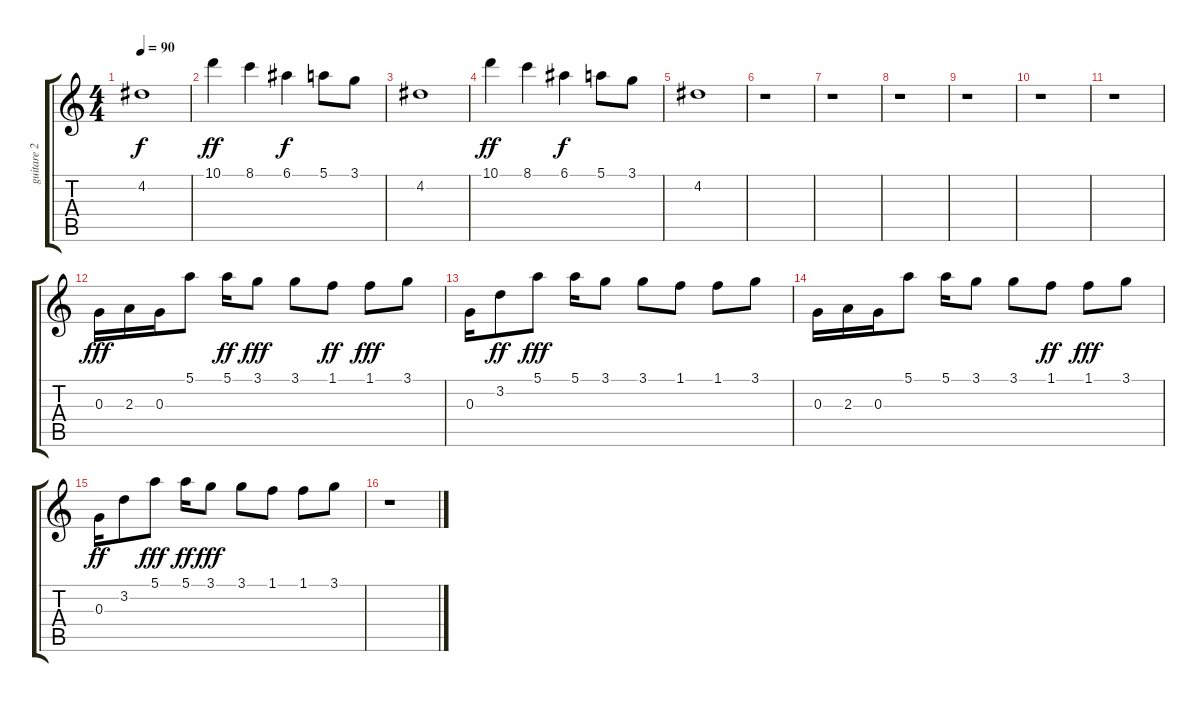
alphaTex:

\track ("guitare 2" "guitare 2") {instrument electricguitarclean}
\staff {score tabs}
\tuning (E4 B3 G3 D3 A2 E2) {hide}
\ts (4 4)
\tempo 90
\clef g2
\ks c
4.2.1{dy f} |
10.1.4{dy ff} 8.1.4 6.1.4{dy f} 5.1.8 3.1.8 |
4.2.1 |
10.1.4{dy ff} 8.1.4 6.1.4{dy f} 5.1.8 3.1.8 |
4.2.1 |
r.1 |
r.1 |
r.1 |
r.1 |
r.1 |
r.1 |
0.3.16{dy fff} 2.3.16 0.3.16 5.1.8 5.1.16{dy ff} 3.1.8{dy fff} 3.1.8 1.1.8{dy ff} 1.1.8{dy fff} 3.1.8 |
0.3.16 3.2.8{dy ff} 5.1.8{dy fff} 5.1.16 3.1.8 3.1.8 1.1.8 1.1.8 3.1.8 |
0.3.16 2.3.16 0.3.16 5.1.8 5.1.16 3.1.8 3.1.8 1.1.8{dy ff} 1.1.8{dy fff} 3.1.8 |
0.3.16{dy ff} 3.2.8 5.1.8{dy fff} 5.1.16{dy ff} 3.1.8{dy fff} 3.1.8 1.1.8 1.1.8 3.1.8 |
r.1
